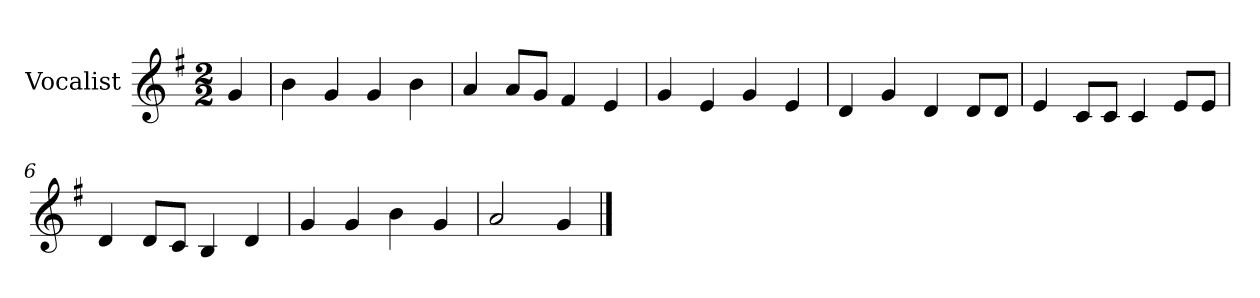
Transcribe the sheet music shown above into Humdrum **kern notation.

**kern
*part1
*staff1
*I"Vocalist
*k[f#]
*G:
*M2/2
=
4g
=1
4b
4g
4g
4b
=2
4a
8aL
8gJ
4f#
4e
=3
4g
4e
4g
4e
=4
4d
4g
4d
8dL
8dJ
=5
4e
8cL
8cJ
4c
8eL
8eJ
=6
4d
8dL
8cJ
4B
4d
=7
4g
4g
4b
4g
=8
2a
4g
==
*-
